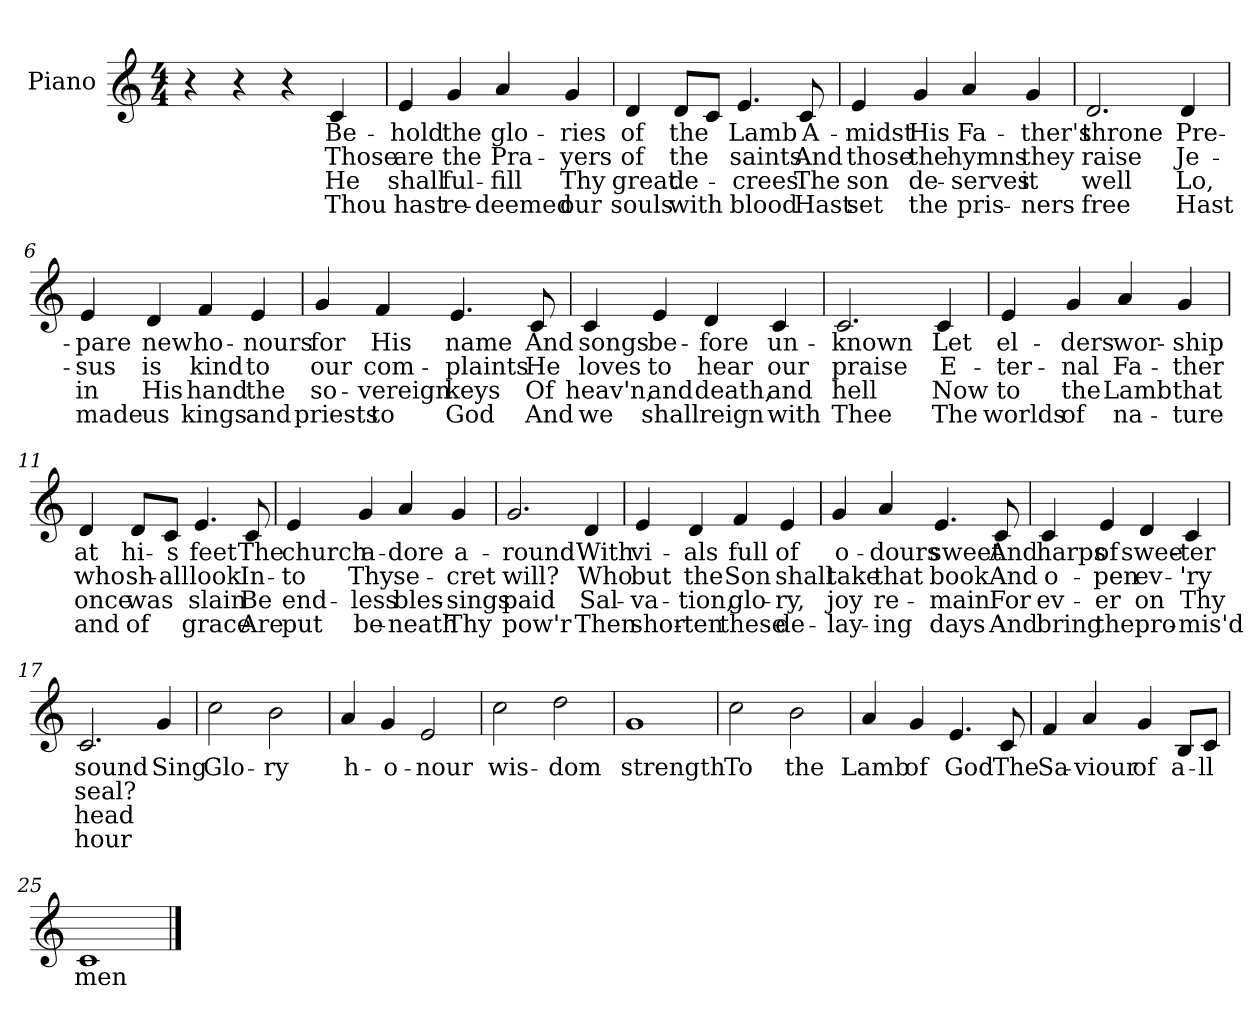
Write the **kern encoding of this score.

**kern	**text	**text	**text	**text
*part1	*part1	*part1	*part1	*part1
*staff1	*staff1	*staff1	*staff1	*staff1
*I"Piano	*	*	*	*
*I'Pno.	*	*	*	*
*clefG2	*	*	*	*
*k[]	*	*	*	*
*C:	*	*	*	*
*M4/4	*	*	*	*
=1	=1	=1	=1	=1
4r	.	.	.	.
4r	.	.	.	.
4r	.	.	.	.
4c/	Be-	Those	He	Thou
=2	=2	=2	=2	=2
4e/	-hold	are	shall	hast
4g/	the	the	ful-	re-
4a/	glo-	Pra-	-fill	-deemed
4g/	-ries	-yers	Thy	our
=3	=3	=3	=3	=3
4d/	of	of	great	souls
8d/L	the	the	de-	with
8c/J	.	.	.	.
4.e/	Lamb	saints	-crees	blood
8c/	A-	And	The	Hast
!!LO:LB:g=z
=4	=4	=4	=4	=4
4e/	-midst	those	son	set
4g/	His	the	de-	the
4a/	Fa-	hymns	-serves	pris-
4g/	-ther's	they	it	-ners
=5	=5	=5	=5	=5
2.d/	throne	raise	well	free
4d/	Pre-	Je-	Lo,	Hast
=6	=6	=6	=6	=6
4e/	-pare	-sus	in	made
4d/	new	is	His	us
4f/	ho-	kind	hand	kings
4e/	-nours	to	the	and
!!LO:LB:g=z
=7	=7	=7	=7	=7
4g/	for	our	so-	priests
4f/	His	com-	-vereign	to
4.e/	name	-plaints	keys	God
8c/	And	He	Of	And
=8	=8	=8	=8	=8
4c/	songs	loves	heav'n,	we
4e/	be-	to	and	shall
4d/	-fore	hear	death,	reign
4c/	un-	our	and	with
=9	=9	=9	=9	=9
2.c/	-known	praise	hell	Thee
4c/	Let	E-	Now	The
!!LO:LB:g=z
=10	=10	=10	=10	=10
4e/	el-	-ter-	to	worlds
4g/	-ders	-nal	the	of
4a/	wor-	Fa-	Lamb	na-
4g/	-ship	-ther	that	-ture
=11	=11	=11	=11	=11
4d/	at	who	once	and
8d/L	hi-	sh-	was	of
8c/J	-s	-all	.	.
4.e/	feet	look	slain	grace
8c/	The	In-	Be	Are
=12	=12	=12	=12	=12
4e/	church	-to	end-	put
4g/	a-	Thy	-less	be-
4a/	-dore	se-	bles-	-neath
4g/	a-	-cret	-sings	Thy
!!LO:LB:g=z
=13	=13	=13	=13	=13
2.g/	-round	will?	paid	pow'r
4d/	With	Who	Sal-	Then
=14	=14	=14	=14	=14
4e/	vi-	but	-va-	shor-
4d/	-als	the	-tion,	-ten
4f/	full	Son	glo-	these
4e/	of	shall	-ry,	de-
=15	=15	=15	=15	=15
4g/	o-	take	joy	-lay-
4a/	-dours	that	re-	-ing
4.e/	sweet	book	-main	days
8c/	And	And	For	And
=16	=16	=16	=16	=16
4c/	harps	o-	ev-	bring
4e/	of	-pen	-er	the
4d/	swee-	ev-	on	pro-
4c/	-ter	-'ry	Thy	-mis'd
!!LO:PB:g=z
=17	=17	=17	=17	=17
2.c/	sound	seal?	head	hour
4g/	Sing	.	.	.
=18	=18	=18	=18	=18
2cc\	Glo-	.	.	.
2b\	-ry	.	.	.
=19	=19	=19	=19	=19
4a/	h-	.	.	.
4g/	-o-	.	.	.
2e/	-nour	.	.	.
=20	=20	=20	=20	=20
2cc\	wis-	.	.	.
2dd\	-dom	.	.	.
=21	=21	=21	=21	=21
1g	strength	.	.	.
=22	=22	=22	=22	=22
2cc\	To	.	.	.
2b\	the	.	.	.
=23	=23	=23	=23	=23
4a/	Lamb	.	.	.
4g/	of	.	.	.
4.e/	God	.	.	.
8c/	The	.	.	.
!!LO:LB:g=z
=24	=24	=24	=24	=24
4f/	Sa-	.	.	.
4a/	-viour	.	.	.
4g/	of	.	.	.
8B/L	a-	.	.	.
8c/J	-ll	.	.	.
=25	=25	=25	=25	=25
1c	men	.	.	.
==	==	==	==	==
*-	*-	*-	*-	*-
